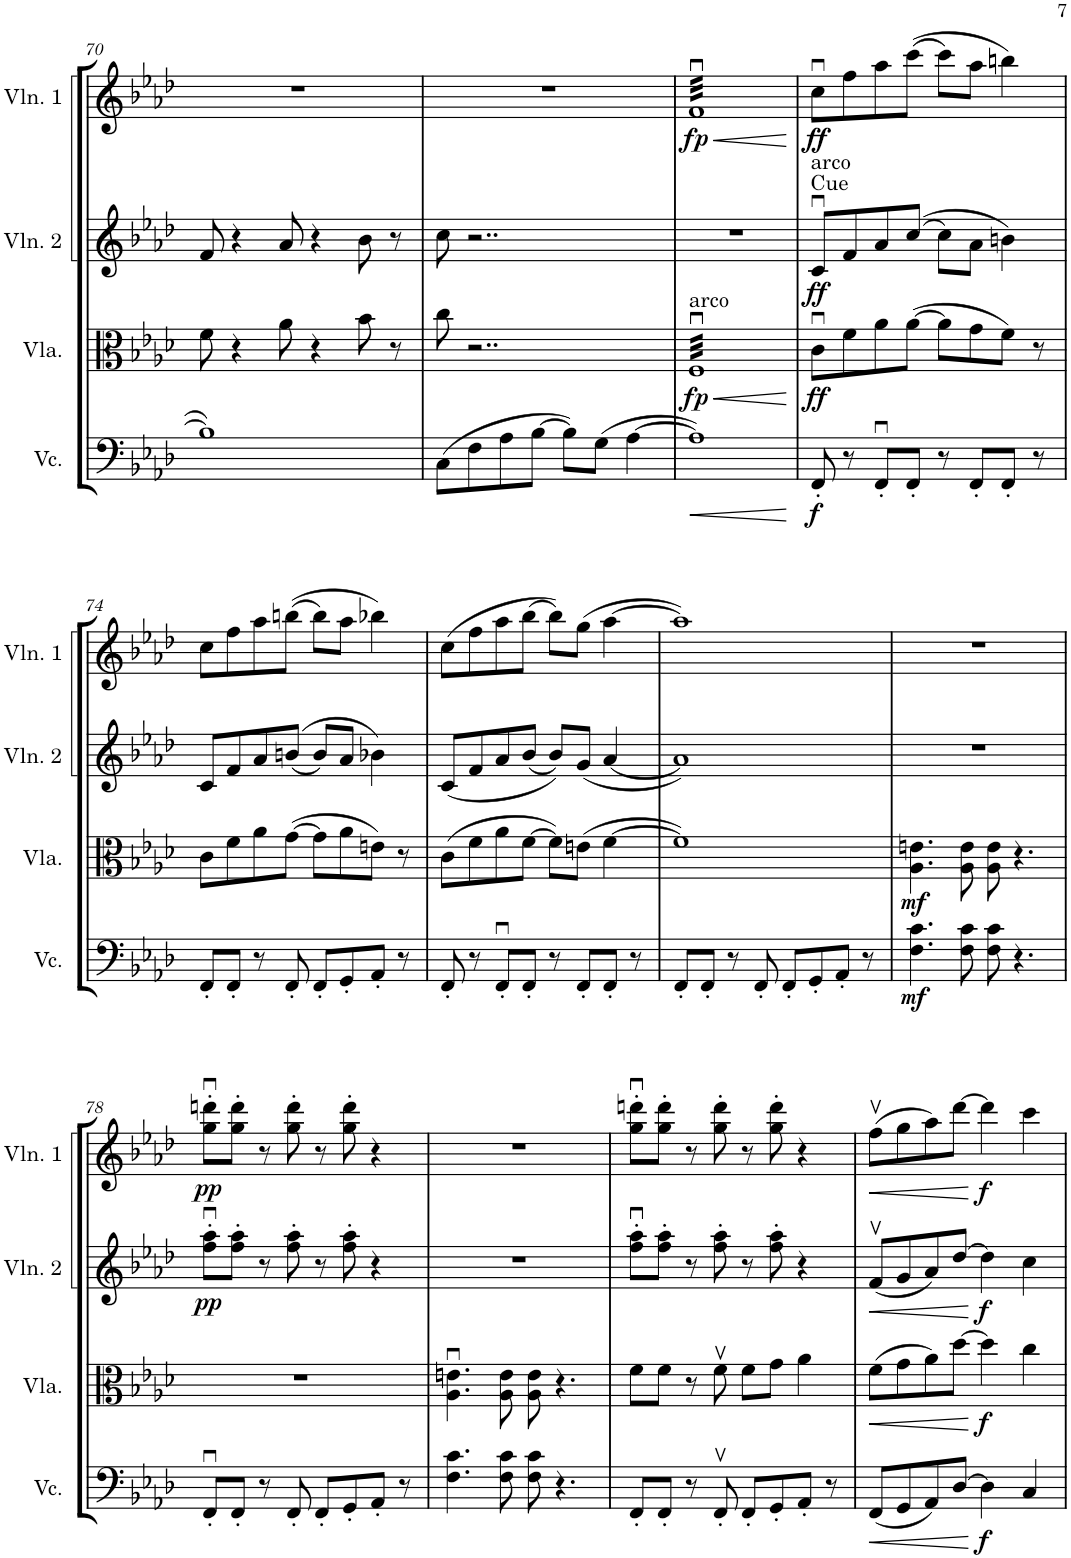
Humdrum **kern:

**kern	**dynam	**kern	**dynam	**kern	**dynam	**kern	**dynam
*part4	*part4	*part3	*part3	*part2	*part2	*part1	*part1
*staff4	*staff4	*staff3	*staff3	*staff2	*staff2	*staff1	*staff1
*I"Violoncello	*	*I"Viola	*	*I"Violin 2	*	*I"Violin 1	*
*I'Vc.	*	*I'Vla.	*	*I'Vln. 2	*	*I'Vln. 1	*
!!LO:PB:g=z
*clefF4	*	*clefC3	*	*clefG2	*	*clefG2	*
*k[b-e-a-d-]	*	*k[b-e-a-d-]	*	*k[b-e-a-d-]	*	*k[b-e-a-d-]	*
*M4/4	*	*M4/4	*	*M4/4	*	*M4/4	*
=70	=70	=70	=70	=70	=70	=70	=70
1B-]	.	8f\	.	8f/	.	1r	.
.	.	4r	.	4r	.	.	.
.	.	8a-\	.	8a-/	.	.	.
.	.	4r	.	4r	.	.	.
.	.	8b-\	.	8b-\	.	.	.
.	.	8r	.	8r	.	.	.
=71	=71	=71	=71	=71	=71	=71	=71
(8C\L	.	8cc\	.	8cc\	.	1r	.
8F\	.	2..r	.	2..r	.	.	.
8A-\	.	.	.	.	.	.	.
[8B-\J	.	.	.	.	.	.	.
8B-\L])	.	.	.	.	.	.	.
(8G\J	.	.	.	.	.	.	.
[4A-\	.	.	.	.	.	.	.
=72	=72	=72	=72	=72	=72	=72	=72
!	!	!LO:TX:a:t=arco	!	!	!	!	!
!	!LO:HP:b	!	!LO:HP:b	!	!	!	!LO:HP:b
!	!	!	!LO:DY:n=1:b	!	!	!	!LO:DY:n=1:b
*	*	*tremolo	*	*	*	*	*
*	*	*	*	*	*	*tremolo	*
1A-])	<	32FuLLL	< fp	1r	.	32fuLLL	< fp
.	.	32Fu	.	.	.	32fu	.
.	.	32Fu	.	.	.	32fu	.
.	.	32Fu	.	.	.	32fu	.
.	.	32Fu	.	.	.	32fu	.
.	.	32Fu	.	.	.	32fu	.
.	.	32Fu	.	.	.	32fu	.
.	.	32Fu	.	.	.	32fu	.
.	.	32Fu	.	.	.	32fu	.
.	.	32Fu	.	.	.	32fu	.
.	.	32Fu	.	.	.	32fu	.
.	.	32Fu	.	.	.	32fu	.
.	.	32Fu	.	.	.	32fu	.
.	.	32Fu	.	.	.	32fu	.
.	.	32Fu	.	.	.	32fu	.
.	.	32Fu	.	.	.	32fu	.
.	.	32Fu	.	.	.	32fu	.
.	.	32Fu	.	.	.	32fu	.
.	.	32Fu	.	.	.	32fu	.
.	.	32Fu	.	.	.	32fu	.
.	.	32Fu	.	.	.	32fu	.
.	.	32Fu	.	.	.	32fu	.
.	.	32Fu	.	.	.	32fu	.
.	.	32Fu	.	.	.	32fu	.
.	.	32Fu	.	.	.	32fu	.
.	.	32Fu	.	.	.	32fu	.
.	.	32Fu	.	.	.	32fu	.
.	.	32Fu	.	.	.	32fu	.
.	.	32Fu	.	.	.	32fu	.
.	.	32Fu	.	.	.	32fu	.
.	.	32Fu	.	.	.	32fu	.
.	.	32FuJJJ	.	.	.	32fuJJJ	.
*	*	*	*	*	*	*Xtremolo	*
*	*	*Xtremolo	*	*	*	*	*
.	[	.	[	.	.	.	[
=73	=73	=73	=73	=73	=73	=73	=73
!	!	!	!	!LO:TX:a:t=arco	!	!	!
!	!	!	!	!LO:TX:a:t=Cue	!	!	!
!	!LO:DY:b	!	!LO:DY:b	!	!LO:DY:b	!	!LO:DY:b
8FF'/	f	8cu\L	ff	8cu/L	ff	8ccu\L	ff
8r	.	8f\	.	8f/	.	8ff\	.
8FFu'/L	.	8a-\	.	8a-/	.	8aa-\	.
8FF'/J	.	([8a-\J	.	((8cc/J	.	((8ccc\J	.
8r	.	8a-\L]	.	8cc\L)	.	8ccc\L)	.
8FF'/L	.	8g\	.	8a-\J	.	8aa-\J	.
8FF'/J	.	8f\J)	.	4bn\)	.	4bbn\)	.
8r	.	8r	.	.	.	.	.
!!LO:LB:g=z
=74	=74	=74	=74	=74	=74	=74	=74
8FF'/L	.	8c\L	.	8c/L	.	8cc\L	.
8FF'/J	.	8f\	.	8f/	.	8ff\	.
8r	.	8a-\	.	8a-/	.	8aa-\	.
8FF'/	.	([8g\J	.	((8bn/J	.	((8bbn\J	.
8FF'/L	.	8g\L]	.	8b/L)	.	8bb\L)	.
8GG'/	.	8a-\	.	8a-/J	.	8aa-\J	.
8AA-'/J	.	8en\J)	.	4b-X\)	.	4bb-X\)	.
8r	.	8r	.	.	.	.	.
=75	=75	=75	=75	=75	=75	=75	=75
8FF'/	.	(8c\L	.	(8c/L	.	(8cc\L	.
8r	.	8f\	.	8f/	.	8ff\	.
8FFu'/L	.	8a-\	.	8a-/	.	8aa-\	.
8FF'/J	.	[8f\J	.	(8b-/J	.	(8bb-\J	.
8r	.	8f\L])	.	8b-/L))	.	8bb-\L))	.
8FF'/L	.	(8en\J	.	(8g/J	.	(8gg\J	.
8FF'/J	.	[4f\	.	[4a-/	.	[4aa-\	.
8r	.	.	.	.	.	.	.
=76	=76	=76	=76	=76	=76	=76	=76
8FF'/L	.	1f])	.	1a-])	.	1aa-])	.
8FF'/J	.	.	.	.	.	.	.
8r	.	.	.	.	.	.	.
8FF'/	.	.	.	.	.	.	.
8FF'/L	.	.	.	.	.	.	.
8GG'/	.	.	.	.	.	.	.
8AA-'/J	.	.	.	.	.	.	.
8r	.	.	.	.	.	.	.
=77	=77	=77	=77	=77	=77	=77	=77
!	!LO:DY:b	!	!LO:DY:b	!	!	!	!
4.F\ 4.c\	mf	4.A-\ 4.en\	mf	1r	.	1r	.
8F\ 8c\	.	8A-\ 8e\	.	.	.	.	.
8F\ 8c\	.	8A-\ 8e\	.	.	.	.	.
4.r	.	4.r	.	.	.	.	.
!!LO:LB:g=z
=78	=78	=78	=78	=78	=78	=78	=78
!	!	!	!	!	!LO:DY:b	!	!LO:DY:b
8FFu'/L	.	1r	.	8ff\u' 8aa-\u'L	pp	8gg\u' 8dddn\u'L	pp
8FF'/J	.	.	.	8ff\' 8aa-\'J	.	8gg\' 8ddd\'J	.
8r	.	.	.	8r	.	8r	.
8FF'/	.	.	.	8ff\' 8aa-\'	.	8gg\' 8ddd\'	.
8FF'/L	.	.	.	8r	.	8r	.
8GG'/	.	.	.	8ff\' 8aa-\'	.	8gg\' 8ddd\'	.
8AA-'/J	.	.	.	4r	.	4r	.
8r	.	.	.	.	.	.	.
=79	=79	=79	=79	=79	=79	=79	=79
4.F\ 4.c\	.	4.A-\u 4.en\u	.	1r	.	1r	.
8F\ 8c\	.	8A-\ 8e\	.	.	.	.	.
8F\ 8c\	.	8A-\ 8e\	.	.	.	.	.
4.r	.	4.r	.	.	.	.	.
=80	=80	=80	=80	=80	=80	=80	=80
8FF'/L	.	8f\L	.	8ff\u' 8aa-\u'L	.	8gg\u' 8dddn\u'L	.
8FF'/J	.	8f\J	.	8ff\' 8aa-\'J	.	8gg\' 8ddd\'J	.
8r	.	8r	.	8r	.	8r	.
8FFv'/	.	8fv\	.	8ff\' 8aa-\'	.	8gg\' 8ddd\'	.
8FF'/L	.	8f\L	.	8r	.	8r	.
8GG'/	.	8g\J	.	8ff\' 8aa-\'	.	8gg\' 8ddd\'	.
8AA-'/J	.	4a-\	.	4r	.	4r	.
8r	.	.	.	.	.	.	.
=81	=81	=81	=81	=81	=81	=81	=81
!	!LO:HP:b	!	!LO:HP:b	!	!LO:HP:b	!	!LO:HP:b
(8FF/L	<	(8f\L	<	(8fv/L	<	(8ffv\L	<
8GG/	.	8g\	.	8g/	.	8gg\	.
8AA-/)	.	8a-\)	.	8a-/)	.	8aa-\)	.
[8D-/J	.	[8dd-\J	.	[8dd-/J	.	[8ddd-\J	.
!	!LO:DY:n=1:b	!	!LO:DY:n=1:b	!	!LO:DY:n=1:b	!	!LO:DY:n=1:b
4D-\]	[ f	4dd-\]	[ f	4dd-\]	[ f	4ddd-\]	[ f
4C/	.	4cc\	.	4cc\	.	4ccc\	.
=	=	=	=	=	=	=	=
*-	*-	*-	*-	*-	*-	*-	*-
